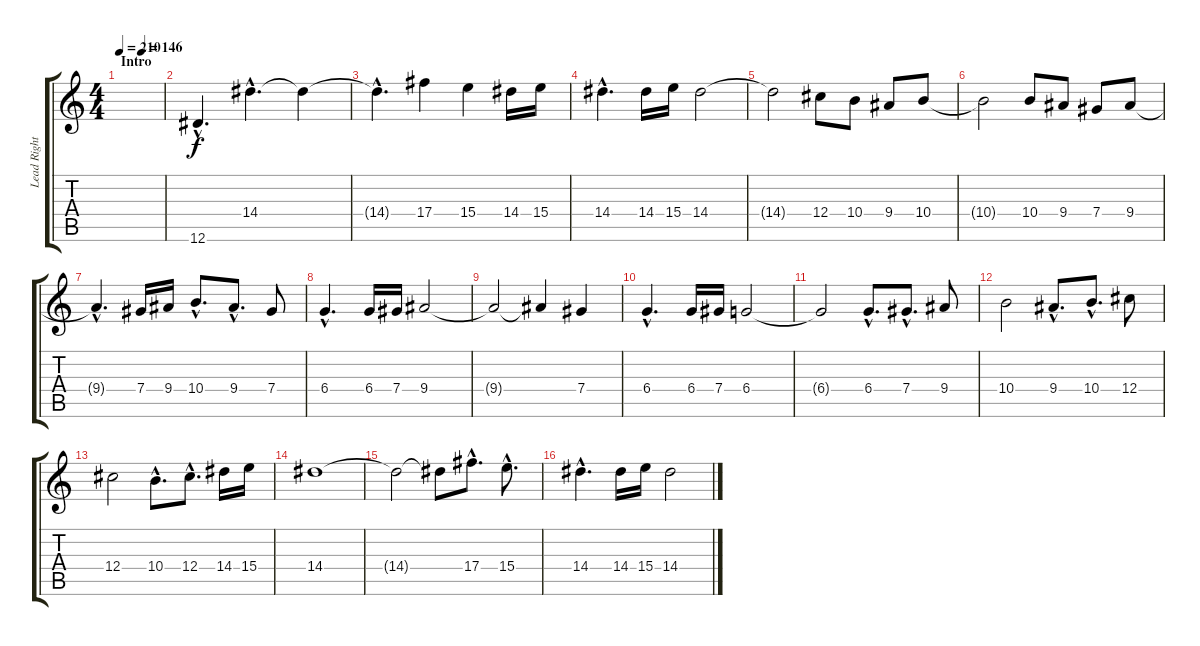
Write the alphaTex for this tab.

\track ("Lead Right" "Lead Right") {instrument distortionguitar}
\staff {score tabs}
\tuning (Eb4 Bb3 Gb3 Db3 Ab2 Eb2) {hide}
\ts (4 4)
\section ("" "Intro")
\tempo 210
\tempo (146 0.5)
\tempo 210
\clef g2
\ks c
|
12.6{hac}.4{d} 14.4{hac}.4{d} 14.4{t}.4 |
14.4{hac t}.4{d} 17.4.4 15.4.4 14.4.16 15.4.16 |
14.4{hac}.4{d} 14.4.16 15.4.16 14.4.2 |
14.4{t}.2 12.4.8 10.4.8 9.4.8 10.4.8 |
10.4{t}.2 10.4.8 9.4.8 7.4.8 9.4.8 |
9.4{hac t}.4{d} 7.4.16 9.4.16 10.4{hac}.8{d} 9.4{hac}.8{d} 7.4.8 |
6.4{hac}.4{d} 6.4.16 7.4.16 9.4.2 |
9.4{t}.2 9.4{t}.4 7.4.4 |
6.4{hac}.4{d} 6.4.16 7.4.16 6.4.2 |
6.4{t}.2 6.4{hac}.8{d} 7.4{hac}.8{d} 9.4.8 |
10.4.2 9.4{hac}.8{d} 10.4{hac}.8{d} 12.4.8 |
12.4.2 10.4{hac}.8{d} 12.4{hac}.8{d} 14.4.16 15.4.16 |
14.4.1 |
14.4{t}.2 14.4{t}.8 17.4{hac}.8{d} 15.4{hac}.8{d} |
14.4{hac}.4{d} 14.4.16 15.4.16 14.4.2
